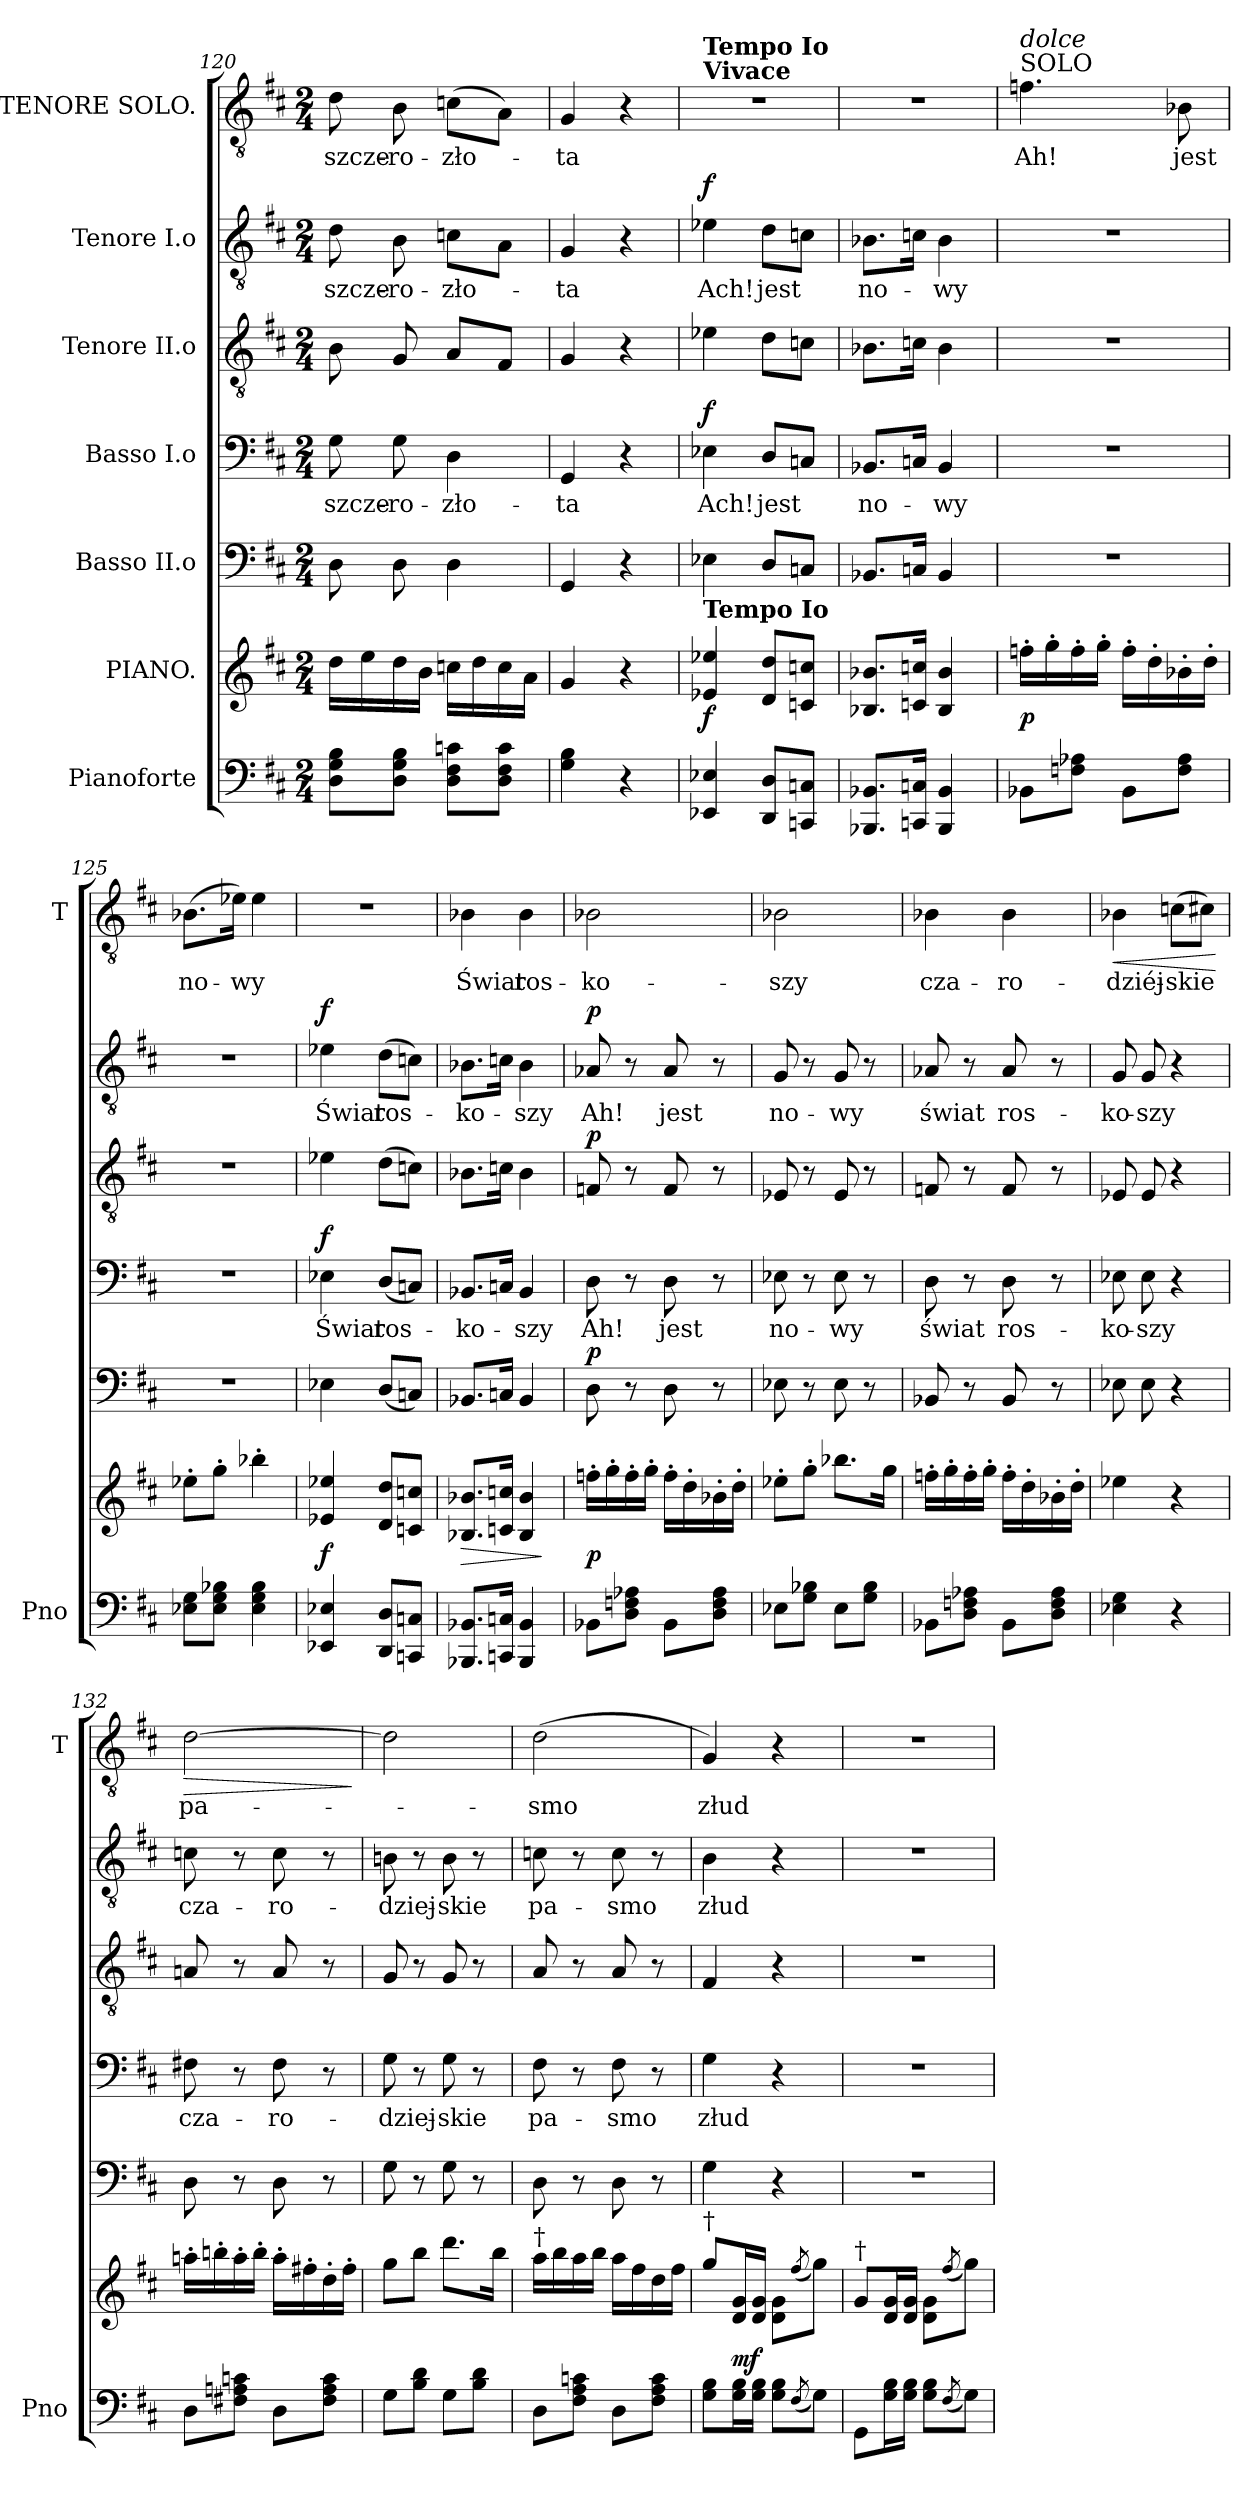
**kern	**kern	**dynam	**kern	**dynam	**kern	**text	**dynam	**kern	**dynam	**kern	**text	**dynam	**kern	**text	**dynam
*part7	*part6	*part6	*part5	*part5	*part4	*part4	*part4	*part3	*part3	*part2	*part2	*part2	*part1	*part1	*part1
*staff7	*staff6	*staff6	*staff5	*staff5	*staff4	*staff4	*staff4	*staff3	*staff3	*staff2	*staff2	*staff2	*staff1	*staff1	*staff1
*I"Pianoforte	*I"PIANO.	*	*I"Basso II.o	*	*I"Basso I.o	*	*	*I"Tenore II.o	*	*I"Tenore I.o	*	*	*I"TENORE SOLO.	*	*
*I'Pno	*	*	*	*	*	*	*	*	*	*	*	*	*I'T	*	*
*clefF4	*clefG2	*	*clefF4	*	*clefF4	*	*	*clefGv2	*	*clefGv2	*	*	*clefGv2	*	*
*k[f#c#]	*k[f#c#]	*	*k[f#c#]	*	*k[f#c#]	*	*	*k[f#c#]	*	*k[f#c#]	*	*	*k[f#c#]	*	*
*D:	*D:	*	*D:	*	*D:	*	*	*D:	*	*D:	*	*	*D:	*	*
*M2/4	*M2/4	*	*M2/4	*	*M2/4	*	*	*M2/4	*	*M2/4	*	*	*M2/4	*	*
=120	=120	=120	=120	=120	=120	=120	=120	=120	=120	=120	=120	=120	=120	=120	=120
8D\ 8G\ 8B\L	16dd\LL	.	8D\	.	8G\	szcze-	.	8B\	.	8d\	szcze-	.	8d\	szcze-	.
.	16ee\	.	.	.	.	.	.	.	.	.	.	.	.	.	.
8D\ 8G\ 8B\J	16dd\	.	8D\	.	8G\	-ro-	.	8G/	.	8B\	-ro-	.	8B\	-ro-	.
.	16b\JJ	.	.	.	.	.	.	.	.	.	.	.	.	.	.
8D\ 8F#\ 8cn\L	16ccn\LL	.	4D\	.	4D\	-zło-	.	8A/L	.	8cn\L	-zło-	.	(8cn\L	-zło-	.
.	16dd\	.	.	.	.	.	.	.	.	.	.	.	.	.	.
8D\ 8F#\ 8c\J	16cc\	.	.	.	.	.	.	8F#/J	.	8A\J	.	.	8A\J)	.	.
.	16a\JJ	.	.	.	.	.	.	.	.	.	.	.	.	.	.
=121	=121	=121	=121	=121	=121	=121	=121	=121	=121	=121	=121	=121	=121	=121	=121
4G\ 4B\	4g/	.	4GG/	.	4GG/	-ta	.	4G/	.	4G/	-ta	.	4G/	-ta	.
4r	4r	.	4r	.	4r	.	.	4r	.	4r	.	.	4r	.	.
=122	=122	=122	=122	=122	=122	=122	=122	=122	=122	=122	=122	=122	=122	=122	=122
!	!	!	!	!	!	!	!	!	!	!	!	!	!LO:TX:a:B:t=Vivace	!	!
!	!	!	!	!	!	!	!	!	!	!	!	!	!LO:TX:a:B:t=Tempo Io	!	!
!	!LO:TX:a:B:t=Tempo Io	!	!	!	!	!	!	!	!	!	!	!	!	!	!
!	!	!	!	!	!	!	!LO:DY:a	!	!	!	!	!LO:DY:a	!	!	!
4EE-X/ 4E-X/	4e-X/ 4ee-X/	f	4E-X\	.	4E-X\	Ach!	f	4e-X\	.	4e-X\	Ach!	f	2r	.	.
8DD/ 8D/L	8d/ 8dd/L	.	8D/L	.	8D/L	jest	.	8d\L	.	8d\L	jest	.	.	.	.
8CCn/ 8Cn/J	8cn/ 8ccn/J	.	8Cn/J	.	8Cn/J	.	.	8cn\J	.	8cn\J	.	.	.	.	.
=123	=123	=123	=123	=123	=123	=123	=123	=123	=123	=123	=123	=123	=123	=123	=123
8.BBB-X/ 8.BB-X/L	8.B-X/ 8.b-X/L	.	8.BB-X/L	.	8.BB-X/L	no-	.	8.B-X\L	.	8.B-X\L	no-	.	2r	.	.
16CCn/ 16Cn/Jk	16cn/ 16ccn/Jk	.	16Cn/Jk	.	16Cn/Jk	.	.	16cn\Jk	.	16cn\Jk	.	.	.	.	.
4BBB-/ 4BB-/	4B-/ 4b-/	.	4BB-/	.	4BB-/	-wy	.	4B-\	.	4B-\	-wy	.	.	.	.
=124	=124	=124	=124	=124	=124	=124	=124	=124	=124	=124	=124	=124	=124	=124	=124
!	!	!	!	!	!	!	!	!	!	!	!	!	!LO:TX:a:t=SOLO	!	!
!	!	!	!	!	!	!	!	!	!	!	!	!	!LO:TX:a:i:t=dolce	!	!
8BB-X\L	16ffn'\LL	p	2r	.	2r	.	.	2r	.	2r	.	.	4.fn\	Ah!	.
.	16gg'\	.	.	.	.	.	.	.	.	.	.	.	.	.	.
8Fn\ 8A-X\J	16ff'\	.	.	.	.	.	.	.	.	.	.	.	.	.	.
.	16gg'\JJ	.	.	.	.	.	.	.	.	.	.	.	.	.	.
8BB-\L	16ff'\LL	.	.	.	.	.	.	.	.	.	.	.	.	.	.
.	16dd'\	.	.	.	.	.	.	.	.	.	.	.	.	.	.
8F\ 8A-\J	16b-X'\	.	.	.	.	.	.	.	.	.	.	.	8B-X\	jest	.
.	16dd'\JJ	.	.	.	.	.	.	.	.	.	.	.	.	.	.
=125	=125	=125	=125	=125	=125	=125	=125	=125	=125	=125	=125	=125	=125	=125	=125
8E-X\ 8G\L	8ee-X'\L	.	2r	.	2r	.	.	2r	.	2r	.	.	(8.B-X\L	no-	.
8E-\ 8G\ 8B-X\J	8gg'\J	.	.	.	.	.	.	.	.	.	.	.	.	.	.
.	.	.	.	.	.	.	.	.	.	.	.	.	16e-X\Jk)	.	.
4E-\ 4G\ 4B-\	4bb-X'\	.	.	.	.	.	.	.	.	.	.	.	4e-\	-wy	.
=126	=126	=126	=126	=126	=126	=126	=126	=126	=126	=126	=126	=126	=126	=126	=126
!	!	!	!	!	!	!	!LO:DY:a	!	!	!	!	!LO:DY:a	!	!	!
4EE-X/ 4E-X/	4e-X/ 4ee-X/	f	4E-X\	.	4E-X\	Świat	f	4e-X\	.	4e-X\	Świat	f	2r	.	.
8DD/ 8D/L	8d/ 8dd/L	.	(8D/L	.	(8D/L	ros-	.	(8d\L	.	(8d\L	ros-	.	.	.	.
8CCn/ 8Cn/J	8cn/ 8ccn/J	.	8Cn/J)	.	8Cn/J)	.	.	8cn\J)	.	8cn\J)	.	.	.	.	.
=127	=127	=127	=127	=127	=127	=127	=127	=127	=127	=127	=127	=127	=127	=127	=127
!	!	!LO:HP:b	!	!	!	!	!	!	!	!	!	!	!	!	!
8.BBB-X/ 8.BB-X/L	8.B-X/ 8.b-X/L	>	8.BB-X/L	.	8.BB-X/L	-ko-	.	8.B-X\L	.	8.B-X\L	-ko-	.	4B-X\	Świat	.
16CCn/ 16Cn/Jk	16cn/ 16ccn/Jk	.	16Cn/Jk	.	16Cn/Jk	.	.	16cn\Jk	.	16cn\Jk	.	.	.	.	.
4BBB-/ 4BB-/	4B-/ 4b-/	.	4BB-/	.	4BB-/	-szy	.	4B-\	.	4B-\	-szy	.	4B-\	ros-	.
.	.	]	.	.	.	.	.	.	.	.	.	.	.	.	.
=128	=128	=128	=128	=128	=128	=128	=128	=128	=128	=128	=128	=128	=128	=128	=128
!	!	!	!	!LO:DY:a	!	!	!	!	!LO:DY:a	!	!	!LO:DY:a	!	!	!
8BB-X\L	16ffn'\LL	p	8D\	p	8D\	Ah!	.	8Fn/	p	8A-X/	Ah!	p	2B-X\	-ko-	.
.	16gg'\	.	.	.	.	.	.	.	.	.	.	.	.	.	.
8D\ 8Fn\ 8A-X\J	16ff'\	.	8r	.	8r	.	.	8r	.	8r	.	.	.	.	.
.	16gg'\JJ	.	.	.	.	.	.	.	.	.	.	.	.	.	.
8BB-\L	16ff'\LL	.	8D\	.	8D\	jest	.	8F/	.	8A-/	jest	.	.	.	.
.	16dd'\	.	.	.	.	.	.	.	.	.	.	.	.	.	.
8D\ 8F\ 8A-\J	16b-X'\	.	8r	.	8r	.	.	8r	.	8r	.	.	.	.	.
.	16dd'\JJ	.	.	.	.	.	.	.	.	.	.	.	.	.	.
=129	=129	=129	=129	=129	=129	=129	=129	=129	=129	=129	=129	=129	=129	=129	=129
8E-X\L	8ee-X'\L	.	8E-X\	.	8E-X\	no-	.	8E-X/	.	8G/	no-	.	2B-X\	-szy	.
8G\ 8B-X\J	8gg'\J	.	8r	.	8r	.	.	8r	.	8r	.	.	.	.	.
8E-\L	8.bb-X\L	.	8E-\	.	8E-\	-wy	.	8E-/	.	8G/	-wy	.	.	.	.
8G\ 8B-\J	.	.	8r	.	8r	.	.	8r	.	8r	.	.	.	.	.
.	16gg\Jk	.	.	.	.	.	.	.	.	.	.	.	.	.	.
=130	=130	=130	=130	=130	=130	=130	=130	=130	=130	=130	=130	=130	=130	=130	=130
8BB-X\L	16ffn'\LL	.	8BB-X/	.	8D\	świat	.	8Fn/	.	8A-X/	świat	.	4B-X\	cza-	.
.	16gg'\	.	.	.	.	.	.	.	.	.	.	.	.	.	.
8D\ 8Fn\ 8A-X\J	16ff'\	.	8r	.	8r	.	.	8r	.	8r	.	.	.	.	.
.	16gg'\JJ	.	.	.	.	.	.	.	.	.	.	.	.	.	.
8BB-\L	16ff'\LL	.	8BB-/	.	8D\	ros-	.	8F/	.	8A-/	ros-	.	4B-\	-ro-	.
.	16dd'\	.	.	.	.	.	.	.	.	.	.	.	.	.	.
8D\ 8F\ 8A-\J	16b-X'\	.	8r	.	8r	.	.	8r	.	8r	.	.	.	.	.
.	16dd'\JJ	.	.	.	.	.	.	.	.	.	.	.	.	.	.
=131	=131	=131	=131	=131	=131	=131	=131	=131	=131	=131	=131	=131	=131	=131	=131
!	!	!	!	!	!	!	!	!	!	!	!	!	!	!	!LO:HP:b
4E-X\ 4G\	4ee-X\	.	8E-X\	.	8E-X\	-ko-	.	8E-X/	.	8G/	-ko-	.	4B-X\	-dziéj-	<
.	.	.	8E-\	.	8E-\	-szy	.	8E-/	.	8G/	-szy	.	.	.	.
4r	4r	.	4r	.	4r	.	.	4r	.	4r	.	.	(8cn\L	-skie	.
.	.	.	.	.	.	.	.	.	.	.	.	.	8c#X\J)	.	.
.	.	.	.	.	.	.	.	.	.	.	.	.	.	.	[
=132	=132	=132	=132	=132	=132	=132	=132	=132	=132	=132	=132	=132	=132	=132	=132
!	!	!	!	!	!	!	!	!	!	!	!	!	!	!	!LO:HP:b
8D\L	16aan'\LL	.	8D\	.	8F#X\	cza-	.	8An/	.	8cn\	cza-	.	[2d\	pa-	>
.	16bbn'\	.	.	.	.	.	.	.	.	.	.	.	.	.	.
8F#X\ 8An\ 8cn\J	16aa'\	.	8r	.	8r	.	.	8r	.	8r	.	.	.	.	.
.	16bb'\JJ	.	.	.	.	.	.	.	.	.	.	.	.	.	.
8D\L	16aa'\LL	.	8D\	.	8F#\	-ro-	.	8A/	.	8c\	-ro-	.	.	.	.
.	16ff#X'\	.	.	.	.	.	.	.	.	.	.	.	.	.	.
8F#\ 8A\ 8c\J	16dd'\	.	8r	.	8r	.	.	8r	.	8r	.	.	.	.	.
.	16ff#'\JJ	.	.	.	.	.	.	.	.	.	.	.	.	.	.
.	.	.	.	.	.	.	.	.	.	.	.	.	.	.	]
=133	=133	=133	=133	=133	=133	=133	=133	=133	=133	=133	=133	=133	=133	=133	=133
8G\L	8gg\L	.	8G\	.	8G\	-dziej-	.	8G/	.	8Bn\	-dziej-	.	2d\]	.	.
8B\ 8d\J	8bb\J	.	8r	.	8r	.	.	8r	.	8r	.	.	.	.	.
8G\L	8.ddd\L	.	8G\	.	8G\	-skie	.	8G/	.	8B\	-skie	.	.	.	.
8B\ 8d\J	.	.	8r	.	8r	.	.	8r	.	8r	.	.	.	.	.
.	16bb\Jk	.	.	.	.	.	.	.	.	.	.	.	.	.	.
=134	=134	=134	=134	=134	=134	=134	=134	=134	=134	=134	=134	=134	=134	=134	=134
!	!LO:TX:a:t=†	!	!	!	!	!	!	!	!	!	!	!	!	!	!
8D\L	16aa\LL	.	8D\	.	8F#\	pa-	.	8A/	.	8cn\	pa-	.	(2d\	-smo	.
.	16bb\	.	.	.	.	.	.	.	.	.	.	.	.	.	.
8F#\ 8A\ 8cn\J	16aa\	.	8r	.	8r	.	.	8r	.	8r	.	.	.	.	.
.	16bb\JJ	.	.	.	.	.	.	.	.	.	.	.	.	.	.
8D\L	16aa\LL	.	8D\	.	8F#\	-smo	.	8A/	.	8c\	-smo	.	.	.	.
.	16ff#\	.	.	.	.	.	.	.	.	.	.	.	.	.	.
8F#\ 8A\ 8c\J	16dd\	.	8r	.	8r	.	.	8r	.	8r	.	.	.	.	.
.	16ff#\JJ	.	.	.	.	.	.	.	.	.	.	.	.	.	.
=135	=135	=135	=135	=135	=135	=135	=135	=135	=135	=135	=135	=135	=135	=135	=135
!	!LO:TX:a:t=†	!	!	!	!	!	!	!	!	!	!	!	!	!	!
8G\ 8B\L	8gg\L	.	4G\	.	4G\	złud	.	4F#/	.	4B\	złud	.	4G/)	złud	.
16G\ 16B\L	16d/ 16g/L	mf	.	.	.	.	.	.	.	.	.	.	.	.	.
16G\ 16B\JJ	16d/ 16g/JJ	.	.	.	.	.	.	.	.	.	.	.	.	.	.
8G\ 8B\L	8d\ 8g\L	.	4r	.	4r	.	.	4r	.	4r	.	.	4r	.	.
(8qF#/	(8qff#/	.	.	.	.	.	.	.	.	.	.	.	.	.	.
8G\J)	8gg\J)	.	.	.	.	.	.	.	.	.	.	.	.	.	.
=136	=136	=136	=136	=136	=136	=136	=136	=136	=136	=136	=136	=136	=136	=136	=136
!	!LO:TX:a:t=†	!	!	!	!	!	!	!	!	!	!	!	!	!	!
8GG\L	8g/L	.	2r	.	2r	.	.	2r	.	2r	.	.	2r	.	.
16G\ 16B\L	16d/ 16g/L	.	.	.	.	.	.	.	.	.	.	.	.	.	.
16G\ 16B\JJ	16d/ 16g/JJ	.	.	.	.	.	.	.	.	.	.	.	.	.	.
8G\ 8B\L	8d\ 8g\L	.	.	.	.	.	.	.	.	.	.	.	.	.	.
(8qF#/	(8qff#/	.	.	.	.	.	.	.	.	.	.	.	.	.	.
8G\J)	8gg\J)	.	.	.	.	.	.	.	.	.	.	.	.	.	.
=	=	=	=	=	=	=	=	=	=	=	=	=	=	=	=
*-	*-	*-	*-	*-	*-	*-	*-	*-	*-	*-	*-	*-	*-	*-	*-
